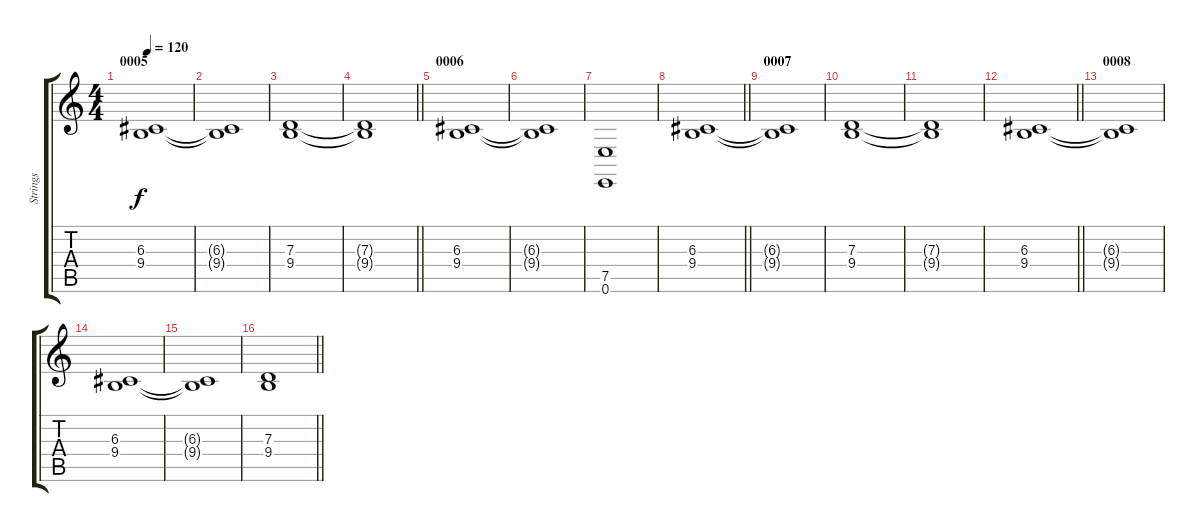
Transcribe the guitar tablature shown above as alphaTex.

\track ("Strings" "Strings") {instrument stringensemble2}
\staff {score tabs}
\tuning (E4 B3 G3 D3 A2 E2) {hide}
\ts (4 4)
\section ("" "0005")
\tempo 120
\clef g2
\ks c
(6.3 9.4).1{dy f} |
(6.3{t} 9.4{t}).1 |
(7.3 9.4).1 |
\barLineRight lightlight
(7.3{t} 9.4{t}).1 |
\section ("" "0006")
(6.3 9.4).1 |
(6.3{t} 9.4{t}).1 |
(7.5 0.6).1 |
\barLineRight lightlight
(6.3 9.4).1 |
\section ("" "0007")
(6.3{t} 9.4{t}).1 |
(7.3 9.4).1 |
(7.3{t} 9.4{t}).1 |
\barLineRight lightlight
(6.3 9.4).1 |
\section ("" "0008")
(6.3{t} 9.4{t}).1 |
(6.3 9.4).1 |
(6.3{t} 9.4{t}).1 |
\barLineRight lightlight
(7.3 9.4).1
